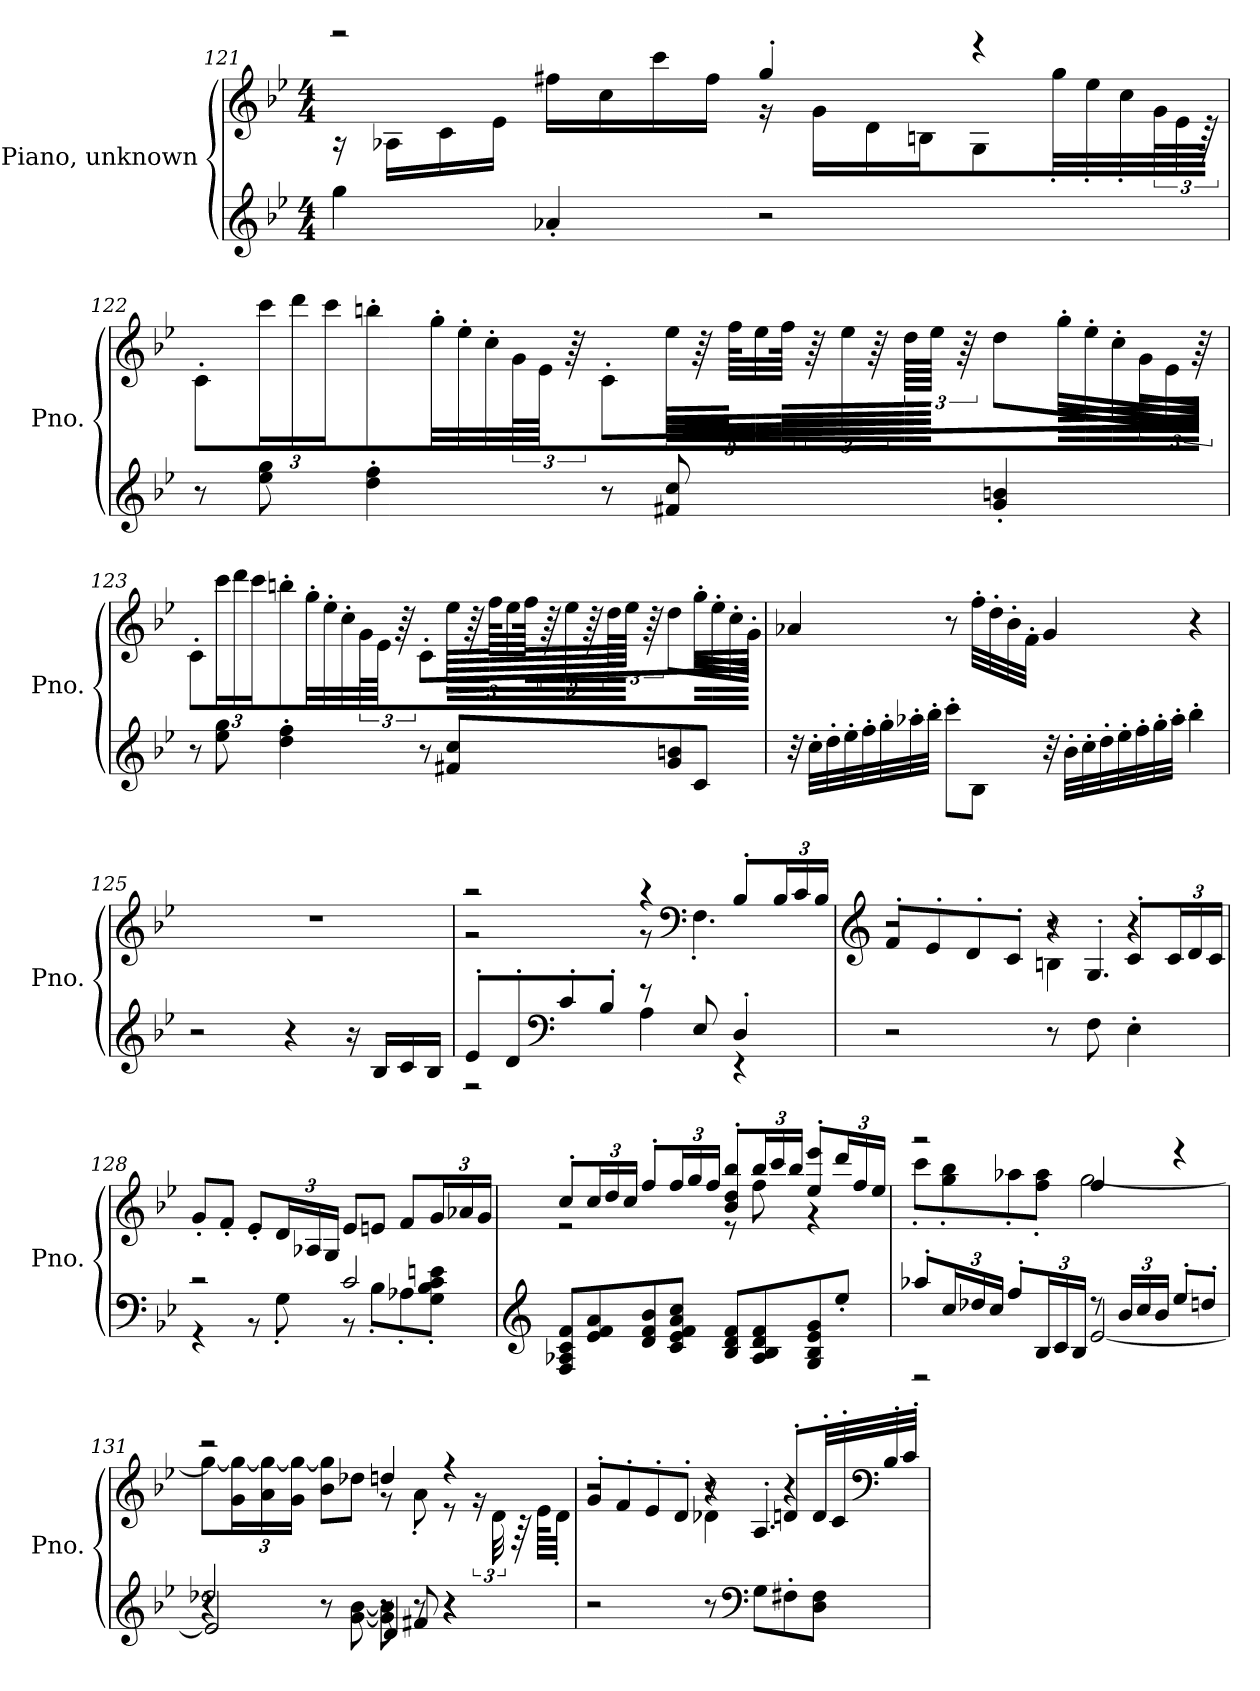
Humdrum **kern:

**kern	**kern
*part1	*part1
*staff2	*staff1
*I"Piano, unknown	*
*I'Pno.	*
*clefG2	*clefG2
*k[b-e-]	*k[b-e-]
*M4/4	*M4/4
=121	=121
*	*^
4gg\	2r	16r
.	.	16A-X\LL
.	.	16c\
.	.	16e-\JJ
4a-X'/	.	16ff#X\LL
.	.	16cc\
.	.	16ccc\
.	.	16ff#\JJ
2r	4gg'/	16r
.	.	16g\LL
.	.	16d\
.	.	16Bn\J
.	4r	8G\
.	.	32gg'\LL
.	.	32ee-'\
.	.	32cc'\
.	.	96g\L
.	.	96e-\JJJJ
.	.	96r
*	*v	*v
!!LO:LB:g=z
=122	=122
8r	8c'\L
*	*Xbrackettup
8ee-\ 8gg\	24ccc\L
.	24ddd\
.	24ccc\J
4dd\' 4ff\'	8bbn'\
.	32gg'\LL
.	32ee-'\
.	32cc'\
*	*brackettup
.	96g\L
.	96e-\JJJJ
.	96r
8r	8c'/L
8f#X/ 8cc/	96ee-/Jkkk
.	96r
.	96ff\KLLL
*	*Xbrackettup
.	48ee-\
.	96ff\JJJk
*	*brackettup
.	96r
.	96ee-\
.	96r
.	96dd\LLLL
.	96ee-\JJJJ
.	96r
4g/' 4bn/'	8dd\L
.	32gg'\LL
.	32ee-'\
.	32cc'\
.	96g\L
.	96e-\JJJJ
.	96r
!!LO:PB:g=z
=123	=123
8r	8c'\L
*	*Xbrackettup
8ee-\ 8gg\	24ccc\L
.	24ddd\
.	24ccc\J
4dd\' 4ff\'	8bbn'\
.	32gg'\LL
.	32ee-'\
.	32cc'\
*	*brackettup
.	96g\L
.	96e-\JJJJ
.	96r
8r	8c'/L
8f#X/ 8cc/L	96ee-/Jkkk
.	96r
.	96ff\KLLL
*	*Xbrackettup
.	48ee-\
.	96ff\JJJk
*	*brackettup
.	96r
.	96ee-\
.	96r
.	96dd\LLLL
.	96ee-\JJJJ
.	96r
8g/ 8bn/	8dd\L
8c/J	32gg'\LL
.	32ee-'\
.	32cc'\
.	32g'\JJJ
!!LO:LB:g=z
=124	=124
32r	4a-X/
32cc'\LLL	.
32dd'\	.
32ee-'\	.
32ff'\	.
32gg'\	.
32aa-X'\	.
32bb-'\JJJ	.
8ccc'\L	8r
8B-\J	32ff'\LLL
.	32dd'\
.	32b-'\
.	32f'\JJJ
32r	4g/
32b-'\LLL	.
32cc'\	.
32dd'\	.
32ee-'\	.
32ff'\	.
32gg'\	.
32aa-'\JJJ	.
4bb-'\	4r
=125	=125
2r	1r
4r	.
16r	.
16B-/LL	.
16c/	.
16B-/JJ	.
!!LO:LB:g=z
=126	=126
*^	*^
8e-'/L	2r	2r	2r
8d'/	.	.	.
*clefF4	*	*	*
8c'/	.	.	.
8B-'/J	.	.	.
8r	4A\	4r	8r
*	*	*clefF4	*
8E-/	.	.	4.F'\
4D'/	4r	8B-'/L	.
*	*	*Xbrackettup	*
.	.	24B-/L	.
.	.	24c/	.
.	.	24B-/JJ	.
*v	*v	*	*
*	*v	*v
=127	=127
*	*clefG2
*	*^
*	*	*^
2r	8f'/L	2r	2r
.	8e-'/	.	.
.	8d'/	.	.
.	8c'/J	.	.
8r	4r	4Bn\	8r
8F\	.	.	4.G'/
4E-'\	8c'/L	4r	.
.	24c/L	.	.
.	24d/	.	.
.	24c/JJ	.	.
*	*v	*v	*v
!!LO:LB:g=z
=128	=128
*^	*
2r	4r	8g'/L
.	.	8f'/J
.	8r	8e-'/L
.	8G'\	24d/L
.	.	24A-X/
.	.	24G/JJ
2c/	8r	8e-/L
.	8B-'\L	8en/J
.	8A-X'\	8f/L
.	8G\' 8B-\' 8c\' 8en\'J	24g/L
.	.	24a-X/
.	.	24g/JJ
*v	*v	*
=129	=129
*clefG2	*
*	*^
8F/ 8A-X/ 8c/ 8f/L	8cc'/L	2r
8e-/ 8f/ 8a/	24cc/L	.
.	24dd/	.
.	24cc/JJ	.
8d/ 8f/ 8b-/	8ff'/L	.
8c/ 8e-/ 8f/ 8a/ 8cc/J	24ff/L	.
.	24gg/	.
.	24ff/JJ	.
8B-/ 8d/ 8f/L	8b-/' 8dd/' 8bb-/'L	8r
8A-/ 8B-/ 8d/ 8f/	24bb-/L	8ff\
.	24ccc/	.
.	24bb-/JJ	.
8G/ 8B-/ 8e-/ 8g/	8ee-/' 8eee-/'L	4r
8ee-'/J	24ddd/L	.
.	24ff/	.
.	24ee-/JJ	.
!!LO:LB:g=z	!!
=130	=130	=130
*^	*	*
8aa-X'/L	2r	2r	8ccc'\L
*Xbrackettup	*	*	*
24cc/L	.	.	8gg\' 8bb-\'
24dd-X/	.	.	.
24cc/JJ	.	.	.
8ff'/L	.	.	8aa-X'\
24B-/L	.	.	8ff\' 8aa-\'J
24c/	.	.	.
24B-/JJ	.	.	.
8r	[2e-/	4ff/	[2gg\
24b-/LL	.	.	.
24cc/	.	.	.
24b-/JJ	.	.	.
8ee-'/L	.	4r	.
8ddn'/J	.	.	.
=131	=131	=131	=131
*	*^	*	*
2dd-X/	4r	2e-/]	2r	8gg\L_
.	.	.	.	24g\ 24gg\_L
.	.	.	.	24a\ 24gg\_
.	.	.	.	24g\ 24gg\_JJ
.	8r	.	.	8b-\ 8gg\]L
.	[8g\ [8b-\	.	.	8dd-X\J
8r	8g\] 8b-\]	4d/	4ddn/	8r
8f#X/	8r	.	.	8a'\
4r	4r	4r	4r	8r
*	*	*	*	*brackettup
.	.	.	.	24r
.	.	.	.	48d\
.	.	.	.	64r
.	.	.	.	64e-\KLLL
.	.	.	.	32d'\JJJ
*v	*v	*v	*	*
!!LO:LB:g=z
=132	=132	=132
*	*	*^
2r	8g'/L	2r	2r
.	8f'/	.	.
.	8e-'/	.	.
.	8d'/J	.	.
8r	4r	4d-X\	8r
*clefF4	*	*	*
8G\L	.	.	4.A'/
8F#X'\	8dn'/L	4r	.
8D\ 8F#\J	32d'/LL	.	.
.	32c'/	.	.
*	*clefF4	*	*
.	32B-'/	.	.
.	32c'/JJJ	.	.
*	*v	*v	*v
=	=
*-	*-
